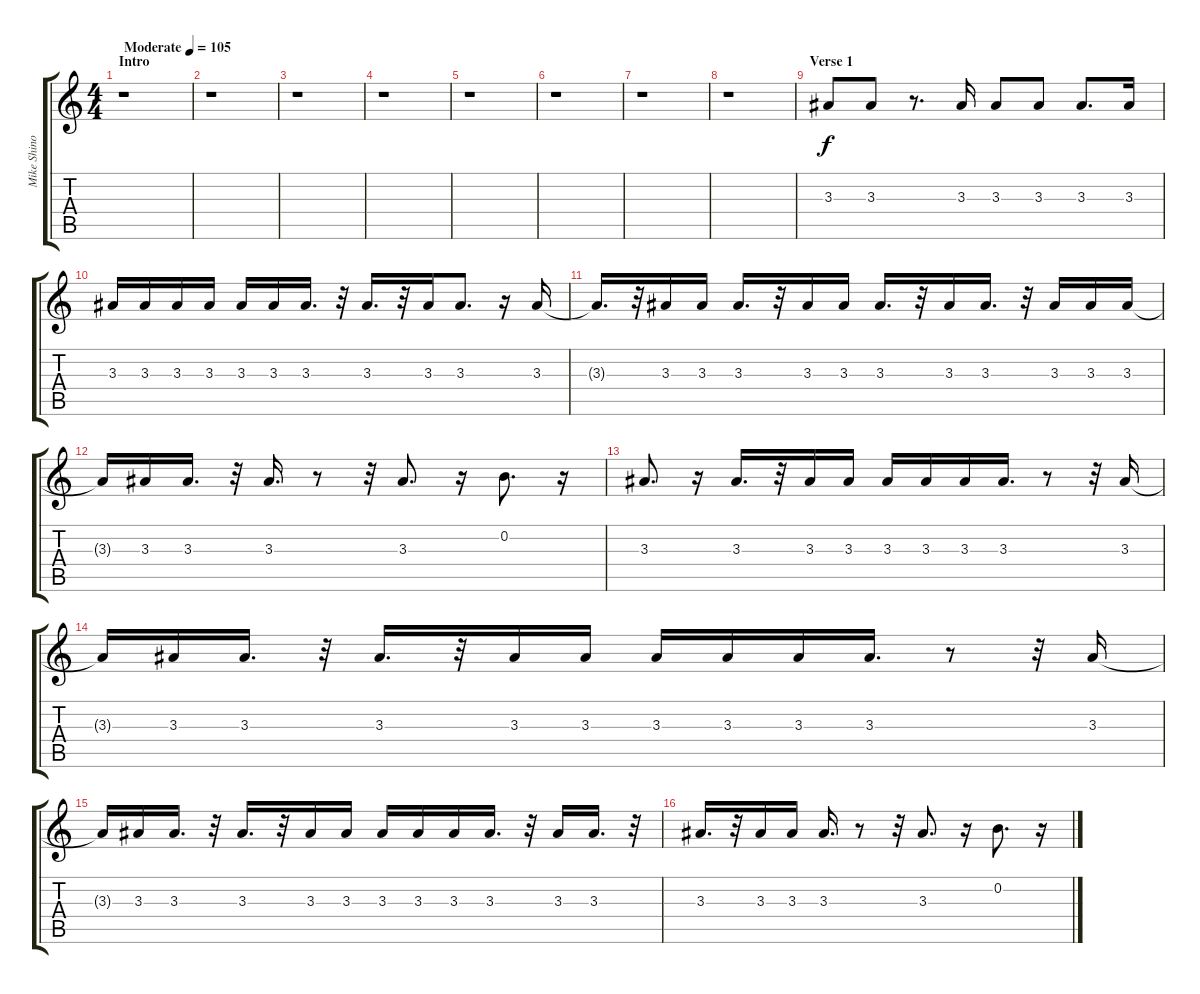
\track ("Mike Shinoda [Vocals]" "Mike Shino") {instrument electricguitarjazz}
\staff {score tabs}
\tuning (E4 B3 G3 D3 A2 E2) {hide}
\ts (4 4)
\section ("" "Intro")
\tempo (105 "Moderate")
\clef g2
\ks c
r.1{dy f instrument electricguitarjazz} |
r.1 |
r.1 |
r.1 |
r.1 |
r.1 |
r.1 |
r.1 |
\section ("" "Verse 1")
3.3.8 3.3.8 r.8{d} 3.3.16 3.3.8 3.3.8 3.3.8{d} 3.3.16 |
3.3.16 3.3.16 3.3.16 3.3.16 3.3.16 3.3.16 3.3.16{d} r.32 3.3.16{d} r.32 3.3.16 3.3.8{d} r.16 3.3.16 |
3.3{t}.16{d} r.32 3.3.16 3.3.16 3.3.16{d} r.32 3.3.16 3.3.16 3.3.16{d} r.32 3.3.16 3.3.16{d} r.32 3.3.16 3.3.16 3.3.16 |
3.3{t}.16 3.3.16 3.3.16{d} r.32 3.3.16{d} r.8 r.32 3.3.8{d} r.16 0.2.8{d} r.16 |
3.3.8{d} r.16 3.3.16{d} r.32 3.3.16 3.3.16 3.3.16 3.3.16 3.3.16 3.3.16{d} r.8 r.32 3.3.16 |
3.3{t}.16 3.3.16 3.3.16{d} r.32 3.3.16{d} r.32 3.3.16 3.3.16 3.3.16 3.3.16 3.3.16 3.3.16{d} r.8 r.32 3.3.16 |
3.3{t}.16 3.3.16 3.3.16{d} r.32 3.3.16{d} r.32 3.3.16 3.3.16 3.3.16 3.3.16 3.3.16 3.3.16{d} r.32 3.3.16 3.3.16{d} r.32 |
3.3.16{d} r.32 3.3.16 3.3.16 3.3.16{d} r.8 r.32 3.3.8{d} r.16 0.2.8{d} r.16
